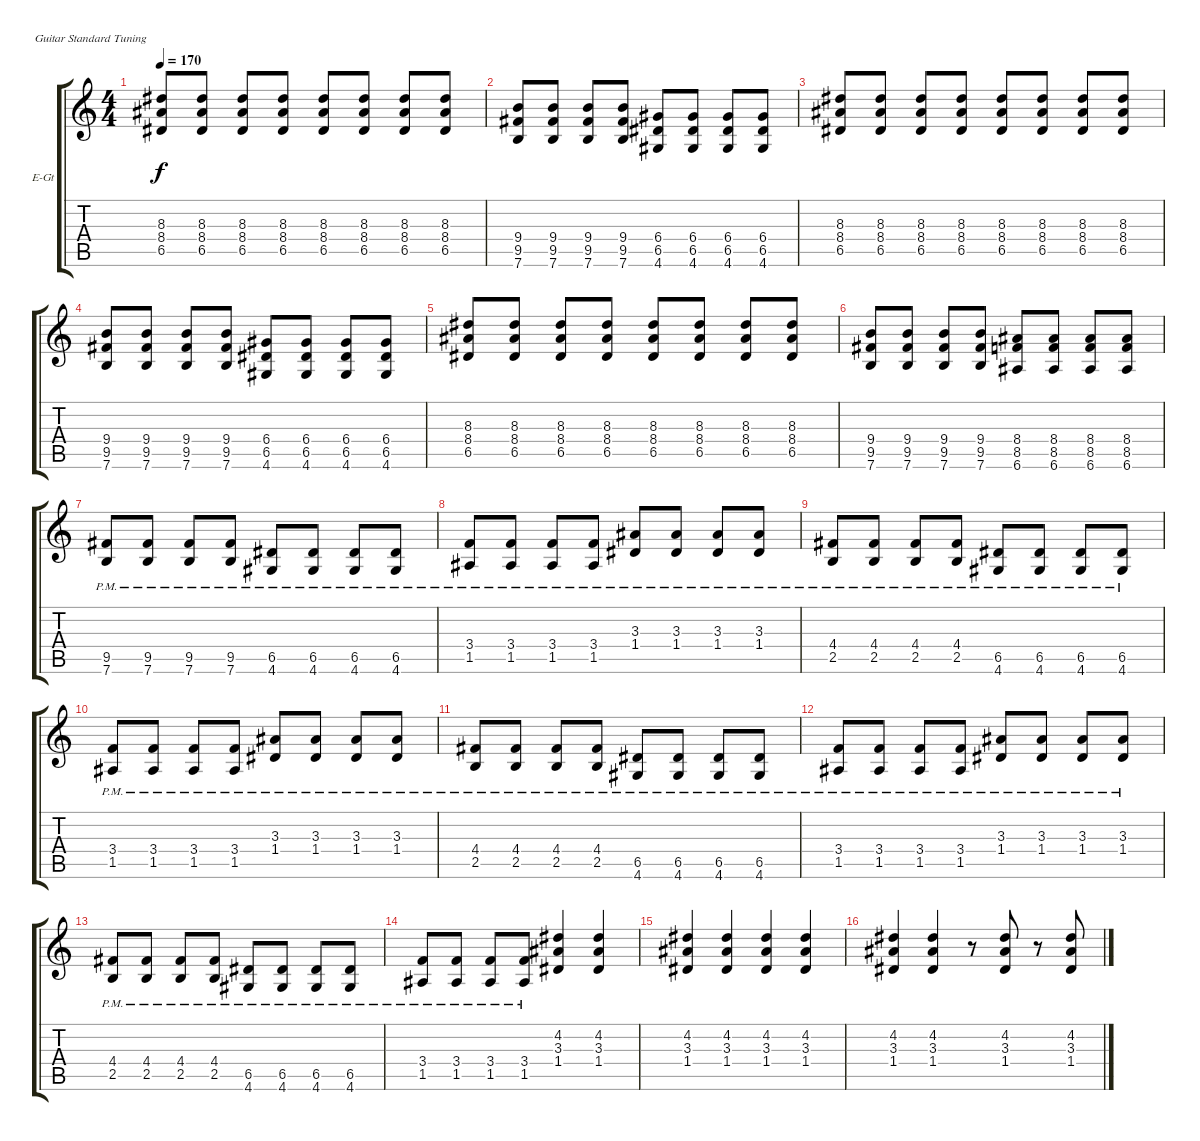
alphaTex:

\defaultSystemsLayout 4
\bracketExtendMode groupsimilarinstruments
\firstSystemTrackNameOrientation horizontal
\otherSystemsTrackNameOrientation horizontal
\track ("Первая гитара (Distortion)" "E-Gt") {instrument overdrivenguitar}
\staff {score tabs}
\tuning (E4 B3 G3 D3 A2 E2)
\ts (4 4)
\tempo 170
\clef g2
\scale
0.333333
\ks c
(8.3 8.4 6.5).8{dy f} (8.3 8.4 6.5).8 (8.3 8.4 6.5).8 (8.3 8.4 6.5).8 (8.3 8.4 6.5).8 (8.3 8.4 6.5).8 (8.3 8.4 6.5).8 (8.3 8.4 6.5).8 |
\scale
0.333333 (9.4 9.5 7.6).8 (9.4 9.5 7.6).8 (9.4 9.5 7.6).8 (9.4 9.5 7.6).8 (6.4 6.5 4.6).8 (6.4 6.5 4.6).8 (6.4 6.5 4.6).8 (6.4 6.5 4.6).8 |
\scale
0.333333 (8.3 8.4 6.5).8 (8.3 8.4 6.5).8 (8.3 8.4 6.5).8 (8.3 8.4 6.5).8 (8.3 8.4 6.5).8 (8.3 8.4 6.5).8 (8.3 8.4 6.5).8 (8.3 8.4 6.5).8 |
\scale
0.333333 (9.4 9.5 7.6).8 (9.4 9.5 7.6).8 (9.4 9.5 7.6).8 (9.4 9.5 7.6).8 (6.4 6.5 4.6).8 (6.4 6.5 4.6).8 (6.4 6.5 4.6).8 (6.4 6.5 4.6).8 |
\scale
0.333333 (8.3 8.4 6.5).8 (8.3 8.4 6.5).8 (8.3 8.4 6.5).8 (8.3 8.4 6.5).8 (8.3 8.4 6.5).8 (8.3 8.4 6.5).8 (8.3 8.4 6.5).8 (8.3 8.4 6.5).8 |
\scale
0.333333 (9.4 9.5 7.6).8 (9.4 9.5 7.6).8 (9.4 9.5 7.6).8 (9.4 9.5 7.6).8 (8.4 8.5 6.6).8 (8.4 8.5 6.6).8 (8.4 8.5 6.6).8 (8.4 8.5 6.6).8 |
\scale
0.333333 (9.5{pm} 7.6{pm}).8 (9.5{pm} 7.6{pm}).8 (9.5{pm} 7.6{pm}).8 (9.5{pm} 7.6{pm}).8 (6.5{pm} 4.6{pm}).8 (6.5{pm} 4.6{pm}).8 (6.5{pm} 4.6{pm}).8 (6.5{pm} 4.6{pm}).8 |
\scale
0.333333 (3.4{pm} 1.5{pm}).8 (3.4{pm} 1.5{pm}).8 (3.4{pm} 1.5{pm}).8 (3.4{pm} 1.5{pm}).8 (3.3{pm} 1.4{pm}).8 (3.3{pm} 1.4{pm}).8 (3.3{pm} 1.4{pm}).8 (3.3{pm} 1.4{pm}).8 |
\scale
0.333333 (4.4{pm} 2.5{pm}).8 (4.4{pm} 2.5{pm}).8 (4.4{pm} 2.5{pm}).8 (4.4{pm} 2.5{pm}).8 (6.5{pm} 4.6{pm}).8 (6.5{pm} 4.6{pm}).8 (6.5{pm} 4.6{pm}).8 (6.5{pm} 4.6{pm}).8 |
\scale
0.333333 (3.4{pm} 1.5{pm}).8 (3.4{pm} 1.5{pm}).8 (3.4{pm} 1.5{pm}).8 (3.4{pm} 1.5{pm}).8 (3.3{pm} 1.4{pm}).8 (3.3{pm} 1.4{pm}).8 (3.3{pm} 1.4{pm}).8 (3.3{pm} 1.4{pm}).8 |
\scale
0.333333 (4.4{pm} 2.5{pm}).8 (4.4{pm} 2.5{pm}).8 (4.4{pm} 2.5{pm}).8 (4.4{pm} 2.5{pm}).8 (6.5{pm} 4.6{pm}).8 (6.5{pm} 4.6{pm}).8 (6.5{pm} 4.6{pm}).8 (6.5{pm} 4.6{pm}).8 |
\scale
0.333333 (3.4{pm} 1.5{pm}).8 (3.4{pm} 1.5{pm}).8 (3.4{pm} 1.5{pm}).8 (3.4{pm} 1.5{pm}).8 (3.3{pm} 1.4{pm}).8 (3.3{pm} 1.4{pm}).8 (3.3{pm} 1.4{pm}).8 (3.3{pm} 1.4{pm}).8 |
\scale
0.333333 (4.4{pm} 2.5{pm}).8 (4.4{pm} 2.5{pm}).8 (4.4{pm} 2.5{pm}).8 (4.4{pm} 2.5{pm}).8 (6.5{pm} 4.6{pm}).8 (6.5{pm} 4.6{pm}).8 (6.5{pm} 4.6{pm}).8 (6.5{pm} 4.6{pm}).8 |
\scale
0.333333 (3.4{pm} 1.5{pm}).8 (3.4{pm} 1.5{pm}).8 (3.4{pm} 1.5{pm}).8 (3.4{pm} 1.5{pm}).8 (4.2 3.3 1.4).4 (4.2 3.3 1.4).4 |
\scale
0.333333 (4.2 3.3 1.4).4 (4.2 3.3 1.4).4 (4.2 3.3 1.4).4 (4.2 3.3 1.4).4 |
\scale
0.333333 (4.2 3.3 1.4).4 (4.2 3.3 1.4).4 r.8 (4.2 3.3 1.4).8 r.8 (4.2 3.3 1.4).8
